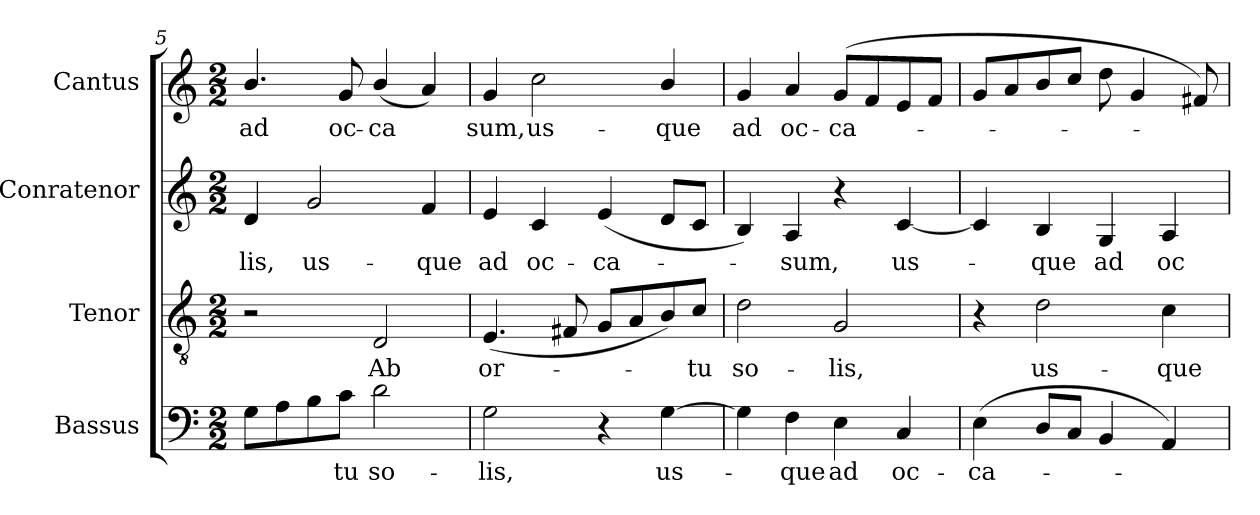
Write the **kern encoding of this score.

**kern	**text	**kern	**text	**kern	**text	**kern	**text
*part4	*part4	*part3	*part3	*part2	*part2	*part1	*part1
*staff4	*staff4	*staff3	*staff3	*staff2	*staff2	*staff1	*staff1
*I"Bassus	*	*I"Tenor	*	*I"Conratenor	*	*I"Cantus	*
*I'B.	*	*I'T.	*	*I'A.	*	*I'S.	*
*clefF4	*	*clefGv2	*	*clefG2	*	*clefG2	*
*	*	*ITrd7c12	*	*	*	*	*
*k[]	*	*k[]	*	*k[]	*	*k[]	*
*C:	*	*C:	*	*C:	*	*C:	*
*M2/2	*	*M2/2	*	*M2/2	*	*M2/2	*
=5	=5	=5	=5	=5	=5	=5	=5
!	!	!	!	!	!LO:LY:b:color=#000000	!	!
!	!	!	!	!	!	!	!LO:LY:b:color=#000000
8Gi\L	.	2r	.	4di/	-lis,	4.bi/	ad
8Ai\	.	.	.	.	.	.	.
!	!	!	!	!	!LO:LY:b:color=#000000	!	!
8Bi\	.	.	.	2gi/	us-	.	.
!	!LO:LY:b:color=#000000	!	!	!	!	!	!
!	!	!	!	!	!	!	!LO:LY:b:color=#000000
8ci\J	-tu	.	.	.	.	8gi/	oc-
!	!LO:LY:b:color=#000000	!	!	!	!	!	!
!	!	!	!LO:LY:b:color=#000000	!	!	!	!
!	!	!	!	!	!	!	!LO:LY:b:color=#000000
2di\	so-	2DDi/	Ab	.	.	(4bi/	-ca
!	!	!	!	!	!LO:LY:b:color=#000000	!	!
.	.	.	.	4fi/	-que	4ai/)	.
!!LO:LB:g=z
=6	=6	=6	=6	=6	=6	=6	=6
!	!LO:LY:b:color=#000000	!	!	!	!	!	!
!	!	!	!LO:LY:b:color=#000000	!	!	!	!
!	!	!	!	!	!LO:LY:b:color=#000000	!	!
!	!	!	!	!	!	!	!LO:LY:b:color=#000000
2Gi\	-lis,	(4.EEi/	or-	4ei/	ad	4gi/	sum,
!	!	!	!	!	!LO:LY:b:color=#000000	!	!
!	!	!	!	!	!	!	!LO:LY:b:color=#000000
.	.	.	.	4ci/	oc-	2cci\	us-
.	.	8FF#Xi/	.	.	.	.	.
!	!	!	!	!	!LO:LY:b:color=#000000	!	!
4r	.	8GGi/L	.	(4ei/	-ca-	.	.
.	.	8AAi/	.	.	.	.	.
!	!LO:LY:b:color=#000000	!	!	!	!	!	!
!	!	!	!	!	!	!	!LO:LY:b:color=#000000
[4Gi\	us-	8BBi/)	.	8di/L	.	4bi/	-que
!	!	!	!LO:LY:b:color=#000000	!	!	!	!
.	.	8Ci/J	-tu	8ci/J	.	.	.
=7	=7	=7	=7	=7	=7	=7	=7
!	!	!	!LO:LY:b:color=#000000	!	!	!	!
!	!	!	!	!	!	!	!LO:LY:b:color=#000000
4Gi\]	.	2Di\	so-	4Bi/)	.	4gi/	ad
!	!LO:LY:b:color=#000000	!	!	!	!	!	!
!	!	!	!	!	!LO:LY:b:color=#000000	!	!
!	!	!	!	!	!	!	!LO:LY:b:color=#000000
4Fi\	-que	.	.	4Ai/	-sum,	4ai/	oc-
!	!LO:LY:b:color=#000000	!	!	!	!	!	!
!	!	!	!LO:LY:b:color=#000000	!	!	!	!
!	!	!	!	!	!	!	!LO:LY:b:color=#000000
4Ei\	ad	2GGi/	-lis,	4r	.	(8gi/L	-ca-
.	.	.	.	.	.	8fi/	.
!	!LO:LY:b:color=#000000	!	!	!	!	!	!
!	!	!	!	!	!LO:LY:b:color=#000000	!	!
4Ci/	oc-	.	.	[4ci/	us-	8ei/	.
.	.	.	.	.	.	8fi/J	.
=8	=8	=8	=8	=8	=8	=8	=8
!	!LO:LY:b:color=#000000	!	!	!	!	!	!
(4Ei\	-ca-	4r	.	4ci/]	.	8gi/L	.
.	.	.	.	.	.	8ai/	.
!	!	!	!LO:LY:b:color=#000000	!	!	!	!
!	!	!	!	!	!LO:LY:b:color=#000000	!	!
8Di/L	.	2Di\	us-	4Bi/	-que	8bi/	.
8Ci/J	.	.	.	.	.	8cci/J	.
!	!	!	!	!	!LO:LY:b:color=#000000	!	!
4BBi/	.	.	.	4Gi/	ad	8ddi\	.
.	.	.	.	.	.	4gi/	.
!	!	!	!LO:LY:b:color=#000000	!	!	!	!
!	!	!	!	!	!LO:LY:b:color=#000000	!	!
4AAi/)	.	4Ci\	-que	4Ai/	oc-	.	.
.	.	.	.	.	.	8f#Xi/)	.
=	=	=	=	=	=	=	=
*-	*-	*-	*-	*-	*-	*-	*-
